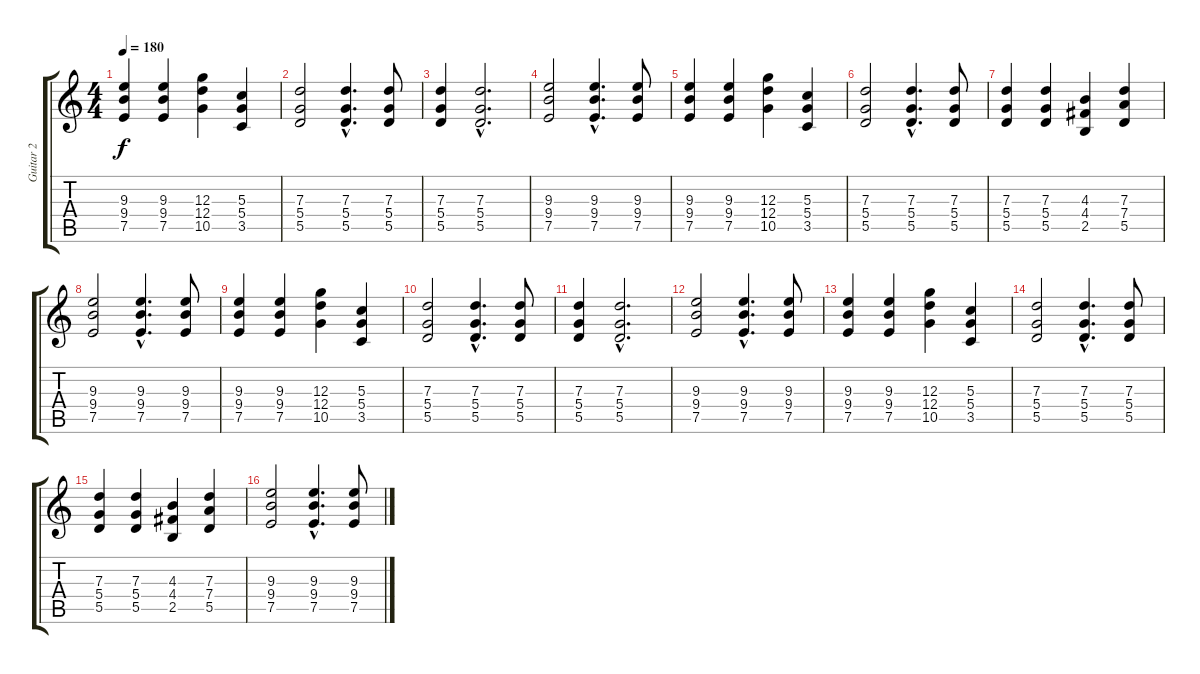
\track ("Guitar 2" "Guitar 2") {instrument overdrivenguitar}
\staff {score tabs}
\tuning (E4 B3 G3 D3 A2 E2) {hide}
\ts (4 4)
\tempo 180
\clef g2
\ks c
(9.3 9.4 7.5).4{dy f} (9.3 9.4 7.5).4 (12.3 12.4 10.5).4 (5.3 5.4 3.5).4 |
(7.3 5.4 5.5).2 (7.3{hac} 5.4{hac} 5.5{hac}).4{d} (7.3 5.4 5.5).8 |
(7.3 5.4 5.5).4 (7.3{hac} 5.4{hac} 5.5{hac}).2{d} |
(9.3 9.4 7.5).2 (9.3{hac} 9.4{hac} 7.5{hac}).4{d} (9.3 9.4 7.5).8 |
(9.3 9.4 7.5).4 (9.3 9.4 7.5).4 (12.3 12.4 10.5).4 (5.3 5.4 3.5).4 |
(7.3 5.4 5.5).2 (7.3{hac} 5.4{hac} 5.5{hac}).4{d} (7.3 5.4 5.5).8 |
(7.3 5.4 5.5).4 (7.3 5.4 5.5).4 (4.3 4.4 2.5).4 (7.3 7.4 5.5).4 |
(9.3 9.4 7.5).2 (9.3{hac} 9.4{hac} 7.5{hac}).4{d} (9.3 9.4 7.5).8 |
(9.3 9.4 7.5).4 (9.3 9.4 7.5).4 (12.3 12.4 10.5).4 (5.3 5.4 3.5).4 |
(7.3 5.4 5.5).2 (7.3{hac} 5.4{hac} 5.5{hac}).4{d} (7.3 5.4 5.5).8 |
(7.3 5.4 5.5).4 (7.3{hac} 5.4{hac} 5.5{hac}).2{d} |
(9.3 9.4 7.5).2 (9.3{hac} 9.4{hac} 7.5{hac}).4{d} (9.3 9.4 7.5).8 |
(9.3 9.4 7.5).4 (9.3 9.4 7.5).4 (12.3 12.4 10.5).4 (5.3 5.4 3.5).4 |
(7.3 5.4 5.5).2 (7.3{hac} 5.4{hac} 5.5{hac}).4{d} (7.3 5.4 5.5).8 |
(7.3 5.4 5.5).4 (7.3 5.4 5.5).4 (4.3 4.4 2.5).4 (7.3 7.4 5.5).4 |
(9.3 9.4 7.5).2 (9.3{hac} 9.4{hac} 7.5{hac}).4{d} (9.3 9.4 7.5).8
